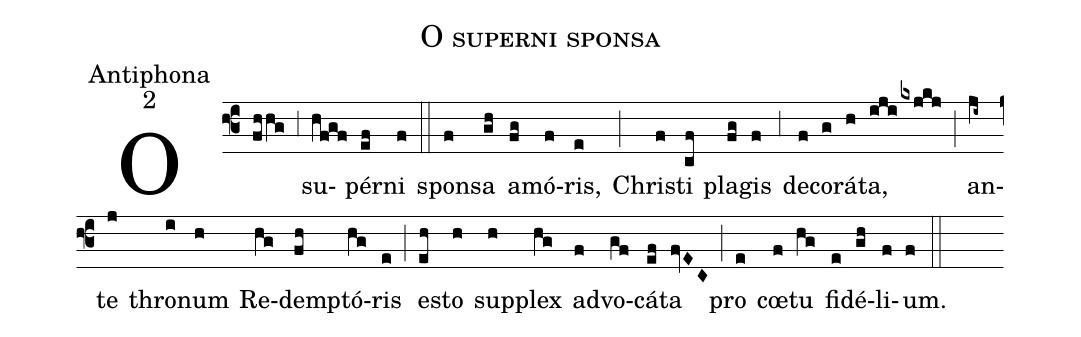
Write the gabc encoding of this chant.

name:O superni sponsa;
office-part:Antiphona;
mode:2;
%%
(f3) O(fhhg) (;3) su(hf!g!f)pér(ef)ni(f) (::) spon(f)sa(gh) a(fg)mó(f)ris,(e) (;) Chri(f)sti(cf) pla(fg)gis(f) (;3) de(f)co(g)rá(h)ta,(iji/kxjkj) (;) an(ji~)te(j) thro(i)num(h) Re(hg)demp(fh)tó(hg)ris(e) (;) e(eh)sto(h) sup(h)plex(hg) ad(f)vo(gf)cá(ef)ta(fvEC) (;) pro(e) cœ(f)tu(hg) fi(e)dé(gh)li(f)um.(f) (::)
